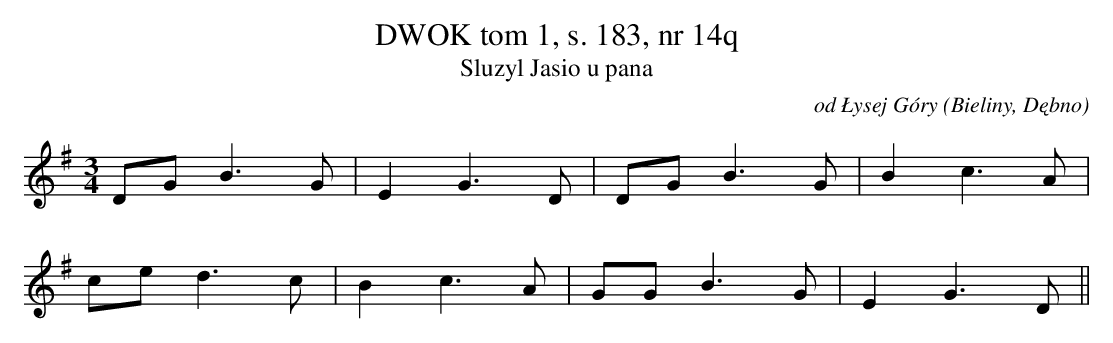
X:1
T:DWOK tom 1, s. 183, nr 14q
T:Sluzyl Jasio u pana
O:od Łysej Góry (Bieliny, Dębno)
M:3/4
L:1/8
K:G
DGB3G | E2G3D |DGB3G | B2c3A |
ced3c | B2c3A |GGB3G | E2G3D||
